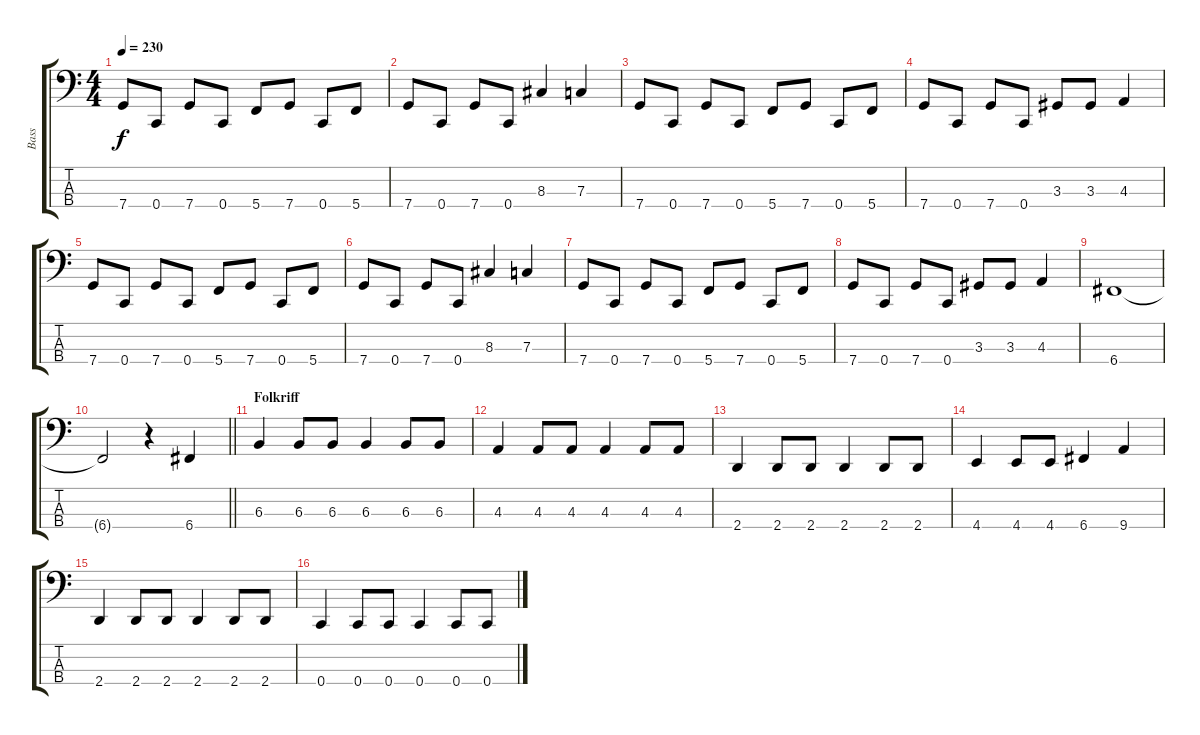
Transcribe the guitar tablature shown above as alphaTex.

\track ("Bass" "Bass") {instrument electricbasspick}
\staff {score tabs}
\tuning (Eb2 Bb1 F1 C1) {hide}
\ts (4 4)
\tempo 230
\clef f4
\ks c
7.4.8{dy f} 0.4.8 7.4.8 0.4.8 5.4.8 7.4.8 0.4.8 5.4.8 |
7.4.8 0.4.8 7.4.8 0.4.8 8.3.4 7.3.4 |
7.4.8 0.4.8 7.4.8 0.4.8 5.4.8 7.4.8 0.4.8 5.4.8 |
7.4.8 0.4.8 7.4.8 0.4.8 3.3.8 3.3.8 4.3.4 |
7.4.8 0.4.8 7.4.8 0.4.8 5.4.8 7.4.8 0.4.8 5.4.8 |
7.4.8 0.4.8 7.4.8 0.4.8 8.3.4 7.3.4 |
7.4.8 0.4.8 7.4.8 0.4.8 5.4.8 7.4.8 0.4.8 5.4.8 |
7.4.8 0.4.8 7.4.8 0.4.8 3.3.8 3.3.8 4.3.4 |
6.4.1 |
\barLineRight lightlight
6.4{t}.2 r.4 6.4.4 |
\section ("" "Folkriff")
6.3.4 6.3.8 6.3.8 6.3.4 6.3.8 6.3.8 |
4.3.4 4.3.8 4.3.8 4.3.4 4.3.8 4.3.8 |
2.4.4 2.4.8 2.4.8 2.4.4 2.4.8 2.4.8 |
4.4.4 4.4.8 4.4.8 6.4.4 9.4.4 |
2.4.4 2.4.8 2.4.8 2.4.4 2.4.8 2.4.8 |
0.4.4 0.4.8 0.4.8 0.4.4 0.4.8 0.4.8
